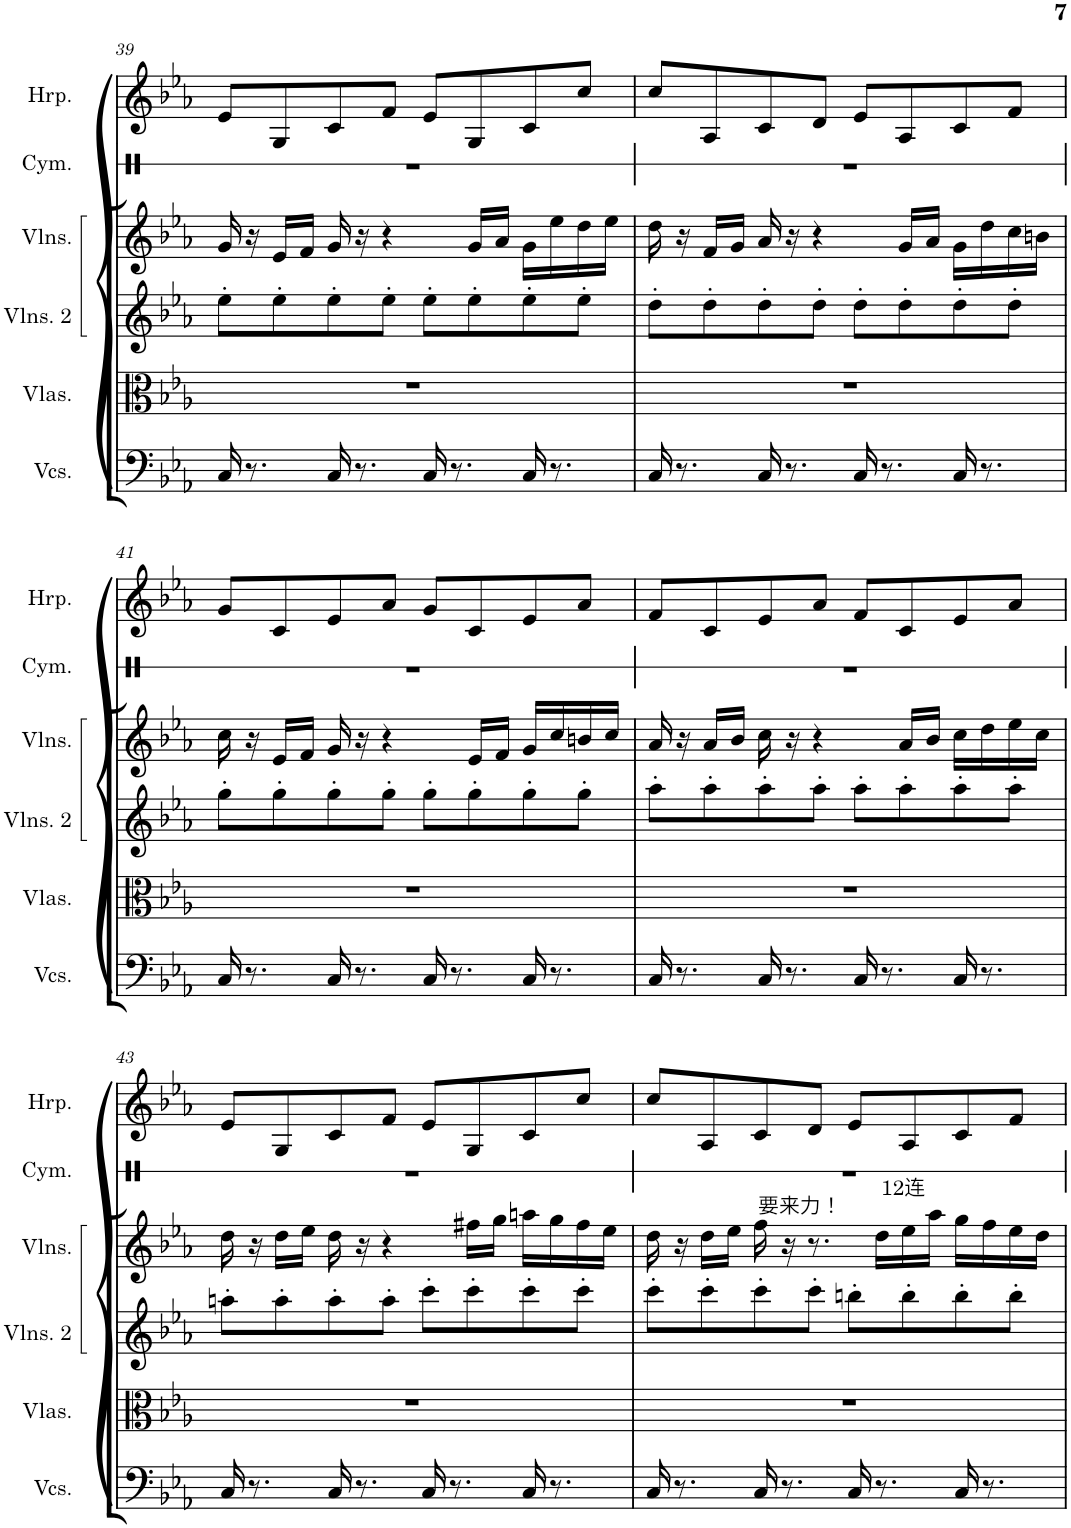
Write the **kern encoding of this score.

**kern	**kern	**kern	**kern	**kern	**kern
*part6	*part5	*part4	*part3	*part2	*part1
*staff6	*staff5	*staff4	*staff3	*staff2	*staff1
*I"乐队大提琴	*I"乐队中提琴	*I"乐队小提琴 2	*I"乐队小提琴	*I"铜钹	*I"竖琴
!!LO:PB:g=z
*clefF4	*clefC3	*clefG2	*clefG2	*clefX	*clefG2
*k[b-e-a-]	*k[b-e-a-]	*k[b-e-a-]	*k[b-e-a-]	*k[]	*k[b-e-a-]
*M4/4	*M4/4	*M4/4	*M4/4	*M4/4	*M4/4
=39	=39	=39	=39	=39	=39
16C/	1r	8ee-'\L	16g/	1r	8e-/L
8.r	.	.	16r	.	.
.	.	8ee-'\	16e-/LL	.	8G/
.	.	.	16f/JJ	.	.
16C/	.	8ee-'\	16g/	.	8c/
8.r	.	.	16r	.	.
.	.	8ee-'\J	4r	.	8f/J
16C/	.	8ee-'\L	.	.	8e-/L
8.r	.	.	.	.	.
.	.	8ee-'\	16g/LL	.	8G/
.	.	.	16a-/JJ	.	.
16C/	.	8ee-'\	16g\LL	.	8c/
8.r	.	.	16ee-\	.	.
.	.	8ee-'\J	16dd\	.	8cc/J
.	.	.	16ee-\JJ	.	.
=40	=40	=40	=40	=40	=40
16C/	1r	8dd'\L	16dd\	1r	8cc/L
8.r	.	.	16r	.	.
.	.	8dd'\	16f/LL	.	8A-/
.	.	.	16g/JJ	.	.
16C/	.	8dd'\	16a-/	.	8c/
8.r	.	.	16r	.	.
.	.	8dd'\J	4r	.	8d/J
16C/	.	8dd'\L	.	.	8e-/L
8.r	.	.	.	.	.
.	.	8dd'\	16g/LL	.	8A-/
.	.	.	16a-/JJ	.	.
16C/	.	8dd'\	16g\LL	.	8c/
8.r	.	.	16dd\	.	.
.	.	8dd'\J	16cc\	.	8f/J
.	.	.	16bn\JJ	.	.
!!LO:LB:g=z
=41	=41	=41	=41	=41	=41
16C/	1r	8gg'\L	16cc\	1r	8g/L
8.r	.	.	16r	.	.
.	.	8gg'\	16e-/LL	.	8c/
.	.	.	16f/JJ	.	.
16C/	.	8gg'\	16g/	.	8e-/
8.r	.	.	16r	.	.
.	.	8gg'\J	4r	.	8a-/J
16C/	.	8gg'\L	.	.	8g/L
8.r	.	.	.	.	.
.	.	8gg'\	16e-/LL	.	8c/
.	.	.	16f/JJ	.	.
16C/	.	8gg'\	16g/LL	.	8e-/
8.r	.	.	16cc/	.	.
.	.	8gg'\J	16bn/	.	8a-/J
.	.	.	16cc/JJ	.	.
=42	=42	=42	=42	=42	=42
16C/	1r	8aa-'\L	16a-/	1r	8f/L
8.r	.	.	16r	.	.
.	.	8aa-'\	16a-/LL	.	8c/
.	.	.	16b-/JJ	.	.
16C/	.	8aa-'\	16cc\	.	8e-/
8.r	.	.	16r	.	.
.	.	8aa-'\J	4r	.	8a-/J
16C/	.	8aa-'\L	.	.	8f/L
8.r	.	.	.	.	.
.	.	8aa-'\	16a-/LL	.	8c/
.	.	.	16b-/JJ	.	.
16C/	.	8aa-'\	16cc\LL	.	8e-/
8.r	.	.	16dd\	.	.
.	.	8aa-'\J	16ee-\	.	8a-/J
.	.	.	16cc\JJ	.	.
!!LO:LB:g=z
=43	=43	=43	=43	=43	=43
16C/	1r	8aan'\L	16dd\	1r	8e-/L
8.r	.	.	16r	.	.
.	.	8aa'\	16dd\LL	.	8G/
.	.	.	16ee-\JJ	.	.
16C/	.	8aa'\	16dd\	.	8c/
8.r	.	.	16r	.	.
.	.	8aa'\J	4r	.	8f/J
16C/	.	8ccc'\L	.	.	8e-/L
8.r	.	.	.	.	.
.	.	8ccc'\	16ff#X\LL	.	8G/
.	.	.	16gg\JJ	.	.
16C/	.	8ccc'\	16aan\LL	.	8c/
8.r	.	.	16gg\	.	.
.	.	8ccc'\J	16ff#\	.	8cc/J
.	.	.	16ee-\JJ	.	.
=44	=44	=44	=44	=44	=44
16C/	1r	8ccc'\L	16dd\	1r	8cc/L
8.r	.	.	16r	.	.
.	.	8ccc'\	16dd\LL	.	8A-/
.	.	.	16ee-\JJ	.	.
!	!	!	!LO:TX:a:t=要来力！	!	!
16C/	.	8ccc'\	16ff\	.	8c/
8.r	.	.	16r	.	.
.	.	8ccc'\J	8.r	.	8d/J
16C/	.	8bbn'\L	.	.	8e-/L
!	!	!	!LO:TX:a:t=12连	!	!
8.r	.	.	16dd\LL	.	.
.	.	8bb'\	16ee-\	.	8A-/
.	.	.	16aa-\JJ	.	.
16C/	.	8bb'\	16gg\LL	.	8c/
8.r	.	.	16ff\	.	.
.	.	8bb'\J	16ee-\	.	8f/J
.	.	.	16dd\JJ	.	.
=	=	=	=	=	=
*-	*-	*-	*-	*-	*-
